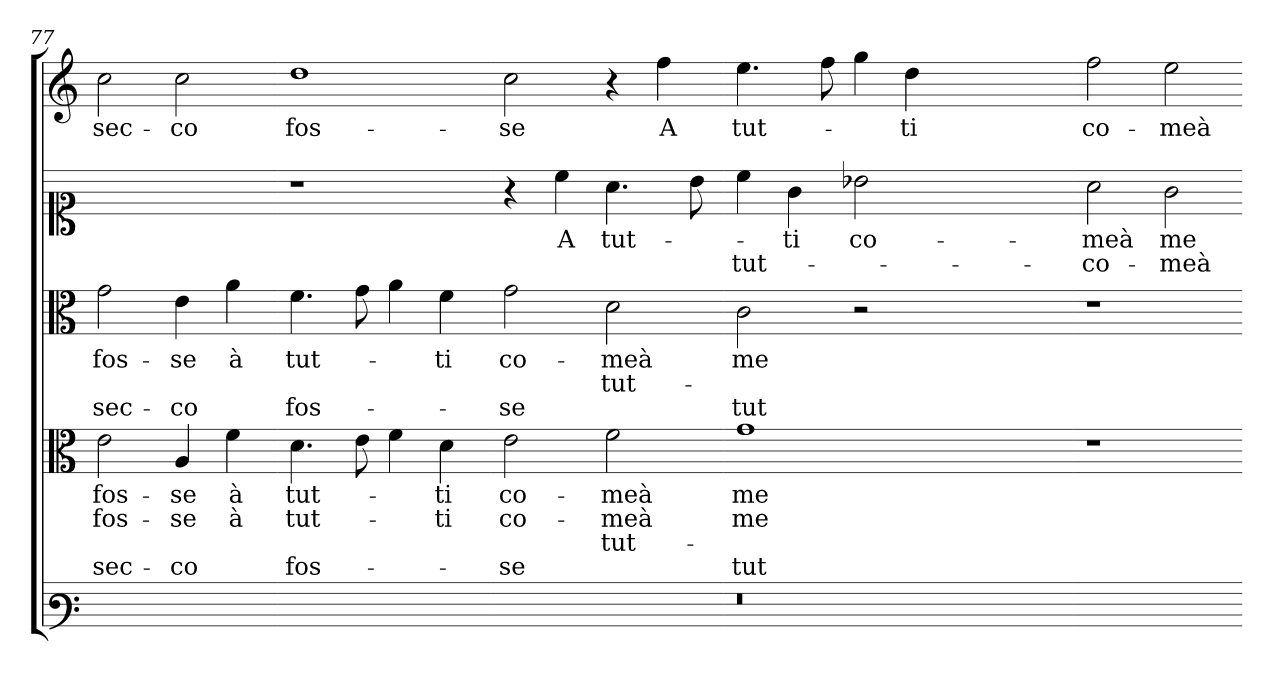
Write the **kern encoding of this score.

**kern	**kern	**text	**text	**text	**text	**kern	**text	**text	**text	**kern	**text	**text	**kern	**text
*part5	*part4	*part4	*part4	*part4	*part4	*part3	*part3	*part3	*part3	*part2	*part2	*part2	*part1	*part1
*staff5	*staff4	*staff4	*staff4	*staff4	*staff4	*staff3	*staff3	*staff3	*staff3	*staff2	*staff2	*staff2	*staff1	*staff1
*clefF3	*clefC3	*	*	*	*	*clefC3	*	*	*	*clefC1	*	*	*clefG2	*
*k[]	*k[]	*	*	*	*	*k[]	*	*	*	*k[]	*	*	*k[]	*
=77	=77	=77	=77	=77	=77	=77	=77	=77	=77	=77	=77	=77	=77	=77
1ryy	2e	fos-	fos-	.	sec-	2g	fos-	.	sec-	1ryy	.	.	2cc	sec-
.	4A	se	se	.	co	4e	se	.	co	.	.	.	2cc	co
.	4f	à	à	.	.	4a	à	.	.	.	.	.	.	.
=78-	=78-	=78-	=78-	=78-	=78-	=78-	=78-	=78-	=78-	=78-	=78-	=78-	=78-	=78-
1ryy	4.d	tut-	tut-	.	fos-	4.f	tut-	.	fos-	1r	.	.	1dd	fos-
.	8e	.	.	.	.	8g	.	.	.	.	.	.	.	.
.	4f	.	.	.	.	4a	.	.	.	.	.	.	.	.
.	4d	ti	ti	.	.	4f	ti	.	.	.	.	.	.	.
=79-	=79-	=79-	=79-	=79-	=79-	=79-	=79-	=79-	=79-	=79-	=79-	=79-	=79-	=79-
1ryy	2e	co-	co-	.	se	2g	co-	.	se	4r	.	.	2cc	se
.	.	.	.	.	.	.	.	.	.	4cc	A	.	.	.
.	2f	meà	meà	tut-	.	2d	meà	tut-	.	4.a	tut-	.	4r	.
.	.	.	.	.	.	.	.	.	.	.	.	.	4ff	A
.	.	.	.	.	.	.	.	.	.	8b	.	.	.	.
=80-	=80-	=80-	=80-	=80-	=80-	=80-	=80-	=80-	=80-	=80-	=80-	=80-	=80-	=80-
0r	1g	me	me	.	tut-	2c	me	.	tut-	4cc	.	tut-	4.ee	tut-
.	.	.	.	.	.	.	.	.	.	4g	ti	.	.	.
.	.	.	.	.	.	.	.	.	.	.	.	.	8ff	.
.	.	.	.	.	.	2r	.	.	.	2b-X	co-	.	4gg	.
.	.	.	.	.	.	.	.	.	.	.	.	.	4dd	ti
.	1ryy	.	.	.	.	1ryy	.	.	.	1ryy	.	.	1ryy	.
=81-	=81-	=81-	=81-	=81-	=81-	=81-	=81-	=81-	=81-	=81-	=81-	=81-	=81-	=81-
1ryy	1r	.	.	.	.	1r	.	.	.	2a	meà	co-	2ff	co-
.	.	.	.	.	.	.	.	.	.	2g	me	meà	2ee	meà
=-	=-	=-	=-	=-	=-	=-	=-	=-	=-	=-	=-	=-	=-	=-
*-	*-	*-	*-	*-	*-	*-	*-	*-	*-	*-	*-	*-	*-	*-
